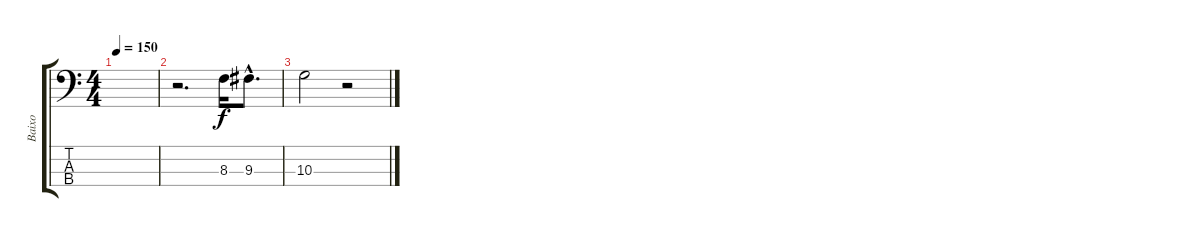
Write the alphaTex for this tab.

\track ("Baixo" "Baixo") {instrument electricbassfinger}
\staff {score tabs}
\tuning (G2 D2 A1 E1) {hide}
\ts (4 4)
\tempo 150
\clef f4
\ks c
|
r.2{d} 8.3.16 9.3{hac}.8{d} |
10.3.2 r.2
